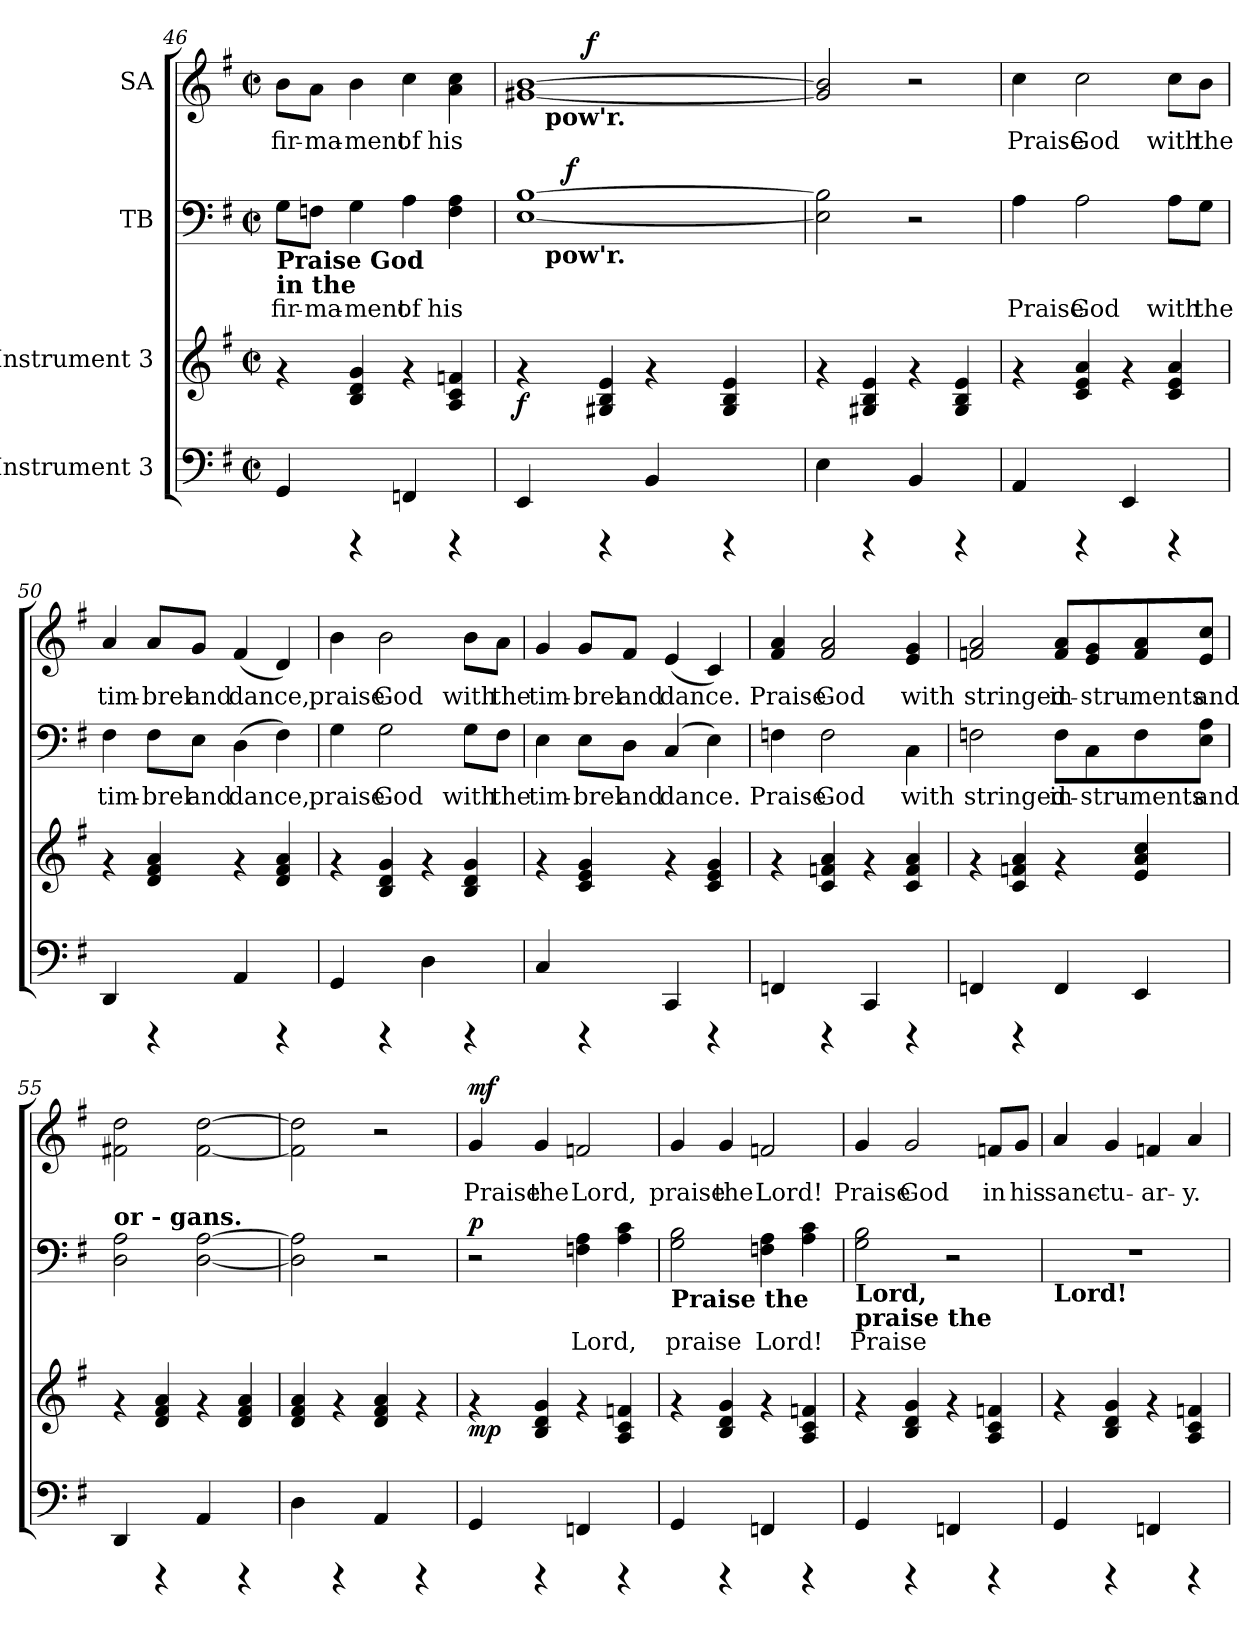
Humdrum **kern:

**kern	**kern	**dynam	**kern	**text	**dynam	**kern	**text	**dynam
*part4	*part3	*part3	*part2	*part2	*part2	*part1	*part1	*part1
*staff4	*staff3	*staff3	*staff2	*staff2	*staff2	*staff1	*staff1	*staff1
*I"Instrument 3	*I"Instrument 3	*	*I"TB	*	*	*I"SA	*	*
*clefF4	*clefG2	*	*clefF4	*	*	*clefG2	*	*
*k[f#]	*k[f#]	*	*k[f#]	*	*	*k[f#]	*	*
*G:	*G:	*	*G:	*	*	*G:	*	*
*M2/2	*M2/2	*	*M2/2	*	*	*M2/2	*	*
*met(c|)	*met(c|)	*	*met(c|)	*	*	*met(c|)	*	*
=46	=46	=46	=46	=46	=46	=46	=46	=46
!	!	!	!LO:TX:b:B:t=Praise God	!	!	!	!	!
!	!	!	!LO:TX:b:B:t=in the	!	!	!	!	!
!	!	!	!	!LO:LY:a:cj	!	!	!LO:LY:b:cj	!
4GG/	4rf	.	8G\L	fir-	.	8b\L	fir-	.
!	!	!	!	!LO:LY:a:cj	!	!	!LO:LY:b:cj	!
.	.	.	8Fn\J	-ma-	.	8a\J	-ma-	.
!	!	!	!	!LO:LY:a:cj	!	!	!LO:LY:b:cj	!
4rCCC	4d/ 4B/ 4g/	.	4G\	-ment	.	4b\	-ment	.
!	!	!	!	!LO:LY:a:cj	!	!	!LO:LY:b:cj	!
4FFn/	4rf	.	4A\	of	.	4cc\	of	.
!	!	!	!	!LO:LY:a:cj	!	!	!LO:LY:b:cj	!
4rCCC	4fn/ 4c/ 4A/	.	4A\ 4F\	his	.	4cc\ 4a\	his	.
!!LO:LB:g=z
=47	=47	=47	=47	=47	=47	=47	=47	=47
!	!	!	!LO:TX:b:B:t=of	!	!	!	!	!
!	!	!	!LO:TX:b:B:t=his	!	!	!	!	!
!	!	!	!LO:TX:b:B:t=ma	!	!	!	!	!
!	!	!	!LO:TX:b:B:t=fir	!	!	!	!	!
!	!	!	!LO:TX:b:B:t=ment	!	!	!	!	!
!	!	!LO:DY:b	!	!LO:LY:a:cj	!	!	!LO:LY:b:cj	!
*	*	*	*^	*	*	*^	*	*
*	*	*	*	*^	*	*	*	*^	*	*
4EE/	4rf	f	[>1B [<1E	8ryy	16..ryy	.	.	[>1b [<1g#X	8..ryy	16..ryy	.	.
!	!	!	!	!	!	!	!	!	!	!LO:TX:b:B:t=pow'r.	!	!
!	!	!	!	!	!LO:TX:b:B:t=pow'r.	!	!	!	!	!	!	!
.	.	.	.	.	2ryy	.	.	.	.	2ryy	.	.
.	.	.	.	32ryy	.	.	.	.	.	.	.	.
!	!	!	!	!	!	!	!LO:DY:a	!	!	!	!	!
.	.	.	.	2ryy	.	.	f	.	.	.	.	.
!	!	!	!	!	!	!	!	!	!	!	!	!LO:DY:a
.	.	.	.	.	.	.	.	.	2ryy	.	.	f
4rCCC	4e/ 4B/ 4G#X/	.	.	.	.	.	.	.	.	.	.	.
4BB/	4rf	.	.	.	.	.	.	.	.	.	.	.
.	.	.	.	.	4ryy	.	.	.	.	4ryy	.	.
.	.	.	.	4ryy	.	.	.	.	.	.	.	.
.	.	.	.	.	.	.	.	.	4ryy	.	.	.
4rCCC	4e/ 4G#/ 4B/	.	.	.	.	.	.	.	.	.	.	.
.	.	.	.	.	8ryy	.	.	.	.	8ryy	.	.
.	.	.	.	16.ryy	.	.	.	.	.	.	.	.
.	.	.	.	.	.	.	.	.	32ryy	.	.	.
.	.	.	.	.	64ryy	.	.	.	.	64ryy	.	.
=48	=48	=48	=48	=48	=48	=48	=48	=48	=48	=48	=48	=48
!	!	!	!	!	!	!LO:LY:a:cj	!	!	!	!	!LO:LY:b:cj	!
*	*	*	*v	*v	*v	*	*	*	*	*	*	*
*	*	*	*	*	*	*v	*v	*v	*	*
4E\	4rf	.	2B\] 2E\]	.	.	2b/] 2g#/]	.	.
4rCCC	4e/ 4G#X/ 4B/	.	.	.	.	.	.	.
4BB/	4rf	.	2r	.	.	2r	.	.
4rCCC	4e/ 4B/ 4G#/	.	.	.	.	.	.	.
=49	=49	=49	=49	=49	=49	=49	=49	=49
!	!	!	!	!LO:LY:a:cj	!	!	!LO:LY:b:cj	!
4AA/	4rf	.	4A\	Praise	.	4cc\	Praise	.
!	!	!	!	!LO:LY:a:cj	!	!	!LO:LY:b:cj	!
4rCCC	4a/ 4e/ 4c/	.	2A\	God	.	2cc\	God	.
4EE/	4rf	.	.	.	.	.	.	.
!	!	!	!	!LO:LY:a:cj	!	!	!LO:LY:b:cj	!
4rCCC	4a/ 4c/ 4e/	.	8A\L	with	.	8cc\L	with	.
!	!	!	!	!LO:LY:a:cj	!	!	!LO:LY:b:cj	!
.	.	.	8G\J	the	.	8b\J	the	.
=50	=50	=50	=50	=50	=50	=50	=50	=50
!	!	!	!	!LO:LY:a:cj	!	!	!LO:LY:b:cj	!
4DD/	4rf	.	4F#\	tim-	.	4a/	tim-	.
!	!	!	!	!LO:LY:a:cj	!	!	!LO:LY:b:cj	!
4rCCC	4a/ 4d/ 4f#/	.	8F#\L	-brel	.	8a/L	-brel	.
!	!	!	!	!LO:LY:a:cj	!	!	!LO:LY:b:cj	!
.	.	.	8E\J	and	.	8g/J	and	.
!	!	!	!	!LO:LY:a:cj	!	!	!LO:LY:b:cj	!
4AA/	4rf	.	(>4D\	dance,	.	(<4f#/	dance,	.
!	!	!	!	!LO:LY:a:cj	!	!	!LO:LY:b:cj	!
4rCCC	4a/ 4d/ 4f#/	.	4F#\)	.	.	4d/)	.	.
=51	=51	=51	=51	=51	=51	=51	=51	=51
!	!	!	!	!LO:LY:a:cj	!	!	!LO:LY:b:cj	!
4GG/	4rf	.	4G\	praise	.	4b\	praise	.
!	!	!	!	!LO:LY:a:cj	!	!	!LO:LY:b:cj	!
4rCCC	4g/ 4d/ 4B/	.	2G\	God	.	2b\	God	.
4D\	4rf	.	.	.	.	.	.	.
!	!	!	!	!LO:LY:a:cj	!	!	!LO:LY:b:cj	!
4rCCC	4g/ 4d/ 4B/	.	8G\L	with	.	8b\L	with	.
!	!	!	!	!LO:LY:a:cj	!	!	!LO:LY:b:cj	!
.	.	.	8F#\J	the	.	8a\J	the	.
!!LO:PB:g=z
=52	=52	=52	=52	=52	=52	=52	=52	=52
!	!	!	!	!LO:LY:a:cj	!	!	!LO:LY:b:cj	!
4C/	4rf	.	4E\	tim-	.	4g/	tim-	.
!	!	!	!	!LO:LY:a:cj	!	!	!LO:LY:b:cj	!
4rCCC	4g/ 4c/ 4e/	.	8E\L	-brel	.	8g/L	-brel	.
!	!	!	!	!LO:LY:a:cj	!	!	!LO:LY:b:cj	!
.	.	.	8D\J	and	.	8f#/J	and	.
!	!	!	!	!LO:LY:a:cj	!	!	!LO:LY:b:cj	!
4CC/	4rf	.	(>4C/	dance.	.	(<4e/	dance.	.
!	!	!	!	!LO:LY:a:cj	!	!	!LO:LY:b:cj	!
4rCCC	4g/ 4c/ 4e/	.	4E\)	.	.	4c/)	.	.
=53	=53	=53	=53	=53	=53	=53	=53	=53
!	!	!	!	!LO:LY:a:cj	!	!	!LO:LY:b:cj	!
4FFn/	4rf	.	4Fn\	Praise	.	4a/ 4f#/	Praise	.
!	!	!	!	!LO:LY:a:cj	!	!	!LO:LY:b:cj	!
4rCCC	4fn/ 4c/ 4a/	.	2F\	God	.	2f#/ 2a/	God	.
4CC/	4rf	.	.	.	.	.	.	.
!	!	!	!	!LO:LY:a:cj	!	!	!LO:LY:b:cj	!
4rCCC	4a/ 4c/ 4f/	.	4C\	with	.	4e/ 4g/	with	.
=54	=54	=54	=54	=54	=54	=54	=54	=54
!	!	!	!	!LO:LY:a:cj	!	!	!LO:LY:b:cj	!
4FFn/	4rf	.	2Fn\	stringed	.	2a/ 2fn/	stringed	.
4rCCC	4a/ 4c/ 4fn/	.	.	.	.	.	.	.
!	!	!	!	!LO:LY:a:cj	!	!	!LO:LY:b:cj	!
4FF/	4rf	.	8F\L	in-	.	8f/ 8a/L	in-	.
!	!	!	!	!LO:LY:a:cj	!	!	!LO:LY:b:cj	!
.	.	.	8C\	-stru-	.	8g/ 8e/	-stru-	.
!	!	!	!	!LO:LY:a:cj	!	!	!LO:LY:b:cj	!
4EE/	4cc/ 4a/ 4e/	.	8F\	-ments	.	8f/ 8a/	-ments	.
!	!	!	!	!LO:LY:a:cj	!	!	!LO:LY:b:cj	!
.	.	.	8A\ 8E\J	and	.	8cc/ 8e/J	and	.
!!LO:LB:g=z
=55	=55	=55	=55	=55	=55	=55	=55	=55
!	!	!	!LO:TX:a:B:t=or - gans.	!	!	!	!	!
!	!	!	!	!LO:LY:a:cj	!	!	!LO:LY:b:cj	!
4DD/	4rf	.	2D\ 2A\	.	.	2dd\ 2f#X\	.	.
4rCCC	4a/ 4d/ 4f#/	.	.	.	.	.	.	.
!	!	!	!	!LO:LY:a:cj	!	!	!LO:LY:b:cj	!
4AA/	4rf	.	[>2A\ [<2D\	.	.	[>2dd\ [<2f#\	.	.
4rCCC	4a/ 4d/ 4f#/	.	.	.	.	.	.	.
=56	=56	=56	=56	=56	=56	=56	=56	=56
!	!	!	!	!LO:LY:a:cj	!	!	!LO:LY:b:cj	!
4D\	4f#/ 4d/ 4a/	.	2A\] 2D\]	.	.	2dd\] 2f#\]	.	.
4rCCC	4rf	.	.	.	.	.	.	.
4AA/	4a/ 4d/ 4f#/	.	2r	.	.	2r	.	.
4rCCC	4rf	.	.	.	.	.	.	.
=57	=57	=57	=57	=57	=57	=57	=57	=57
!	!	!LO:DY:b	!	!	!LO:DY:a	!	!LO:LY:b:cj	!LO:DY:a
4GG/	4rf	mp	2r	.	p	4g/	Praise	mf
!	!	!	!	!	!	!	!LO:LY:b:cj	!
4rCCC	4g/ 4B/ 4d/	.	.	.	.	4g/	the	.
!	!	!	!	!LO:LY:a:cj	!	!	!LO:LY:b:cj	!
4FFn/	4rf	.	4Fn\ 4A\	Lord,	.	2fn/	Lord,	.
!	!	!	!	!LO:LY:a:cj	!	!	!	!
4rCCC	4fn/ 4c/ 4A/	.	4c\ 4A\	.	.	.	.	.
=58	=58	=58	=58	=58	=58	=58	=58	=58
!	!	!	!LO:TX:b:B:t=Praise the	!	!	!	!	!
!	!	!	!	!LO:LY:a:cj	!	!	!LO:LY:b:cj	!
4GG/	4rf	.	2B\ 2G\	praise	.	4g/	praise	.
!	!	!	!	!	!	!	!LO:LY:b:cj	!
4rCCC	4d/ 4B/ 4g/	.	.	.	.	4g/	the	.
!	!	!	!	!LO:LY:a:cj	!	!	!LO:LY:b:cj	!
4FFn/	4rf	.	4A\ 4Fn\	Lord!	.	2fn/	Lord!	.
!	!	!	!	!LO:LY:a:cj	!	!	!	!
4rCCC	4fn/ 4c/ 4A/	.	4c\ 4A\	.	.	.	.	.
=59	=59	=59	=59	=59	=59	=59	=59	=59
!	!	!	!LO:TX:b:B:t=Lord,	!	!	!	!	!
!	!	!	!LO:TX:b:B:t=praise the	!	!	!	!	!
!	!	!	!	!LO:LY:a:cj	!	!	!LO:LY:b:cj	!
4GG/	4rf	.	2G\ 2B\	Praise	.	4g/	Praise	.
!	!	!	!	!	!	!	!LO:LY:b:cj	!
4rCCC	4g/ 4B/ 4d/	.	.	.	.	2g/	God	.
4FFn/	4rf	.	2r	.	.	.	.	.
!	!	!	!	!	!	!	!LO:LY:b:cj	!
4rCCC	4fn/ 4A/ 4c/	.	.	.	.	8fn/L	in	.
!	!	!	!	!	!	!	!LO:LY:b:cj	!
.	.	.	.	.	.	8g/J	his	.
!!LO:PB:g=z
=60	=60	=60	=60	=60	=60	=60	=60	=60
!	!	!	!LO:TX:b:B:t=Lord!	!	!	!	!	!
!	!	!	!	!	!	!	!LO:LY:b:cj	!
4GG/	4rf	.	1r	.	.	4a/	sanc-	.
!	!	!	!	!	!	!	!LO:LY:b:cj	!
4rCCC	4g/ 4d/ 4B/	.	.	.	.	4g/	-tu-	.
!	!	!	!	!	!	!	!LO:LY:b:cj	!
4FFn/	4rf	.	.	.	.	4fn/	-ar-	.
!	!	!	!	!	!	!	!LO:LY:b:cj	!
4rCCC	4fn/ 4c/ 4A/	.	.	.	.	4a/	-y.	.
=	=	=	=	=	=	=	=	=
*-	*-	*-	*-	*-	*-	*-	*-	*-
